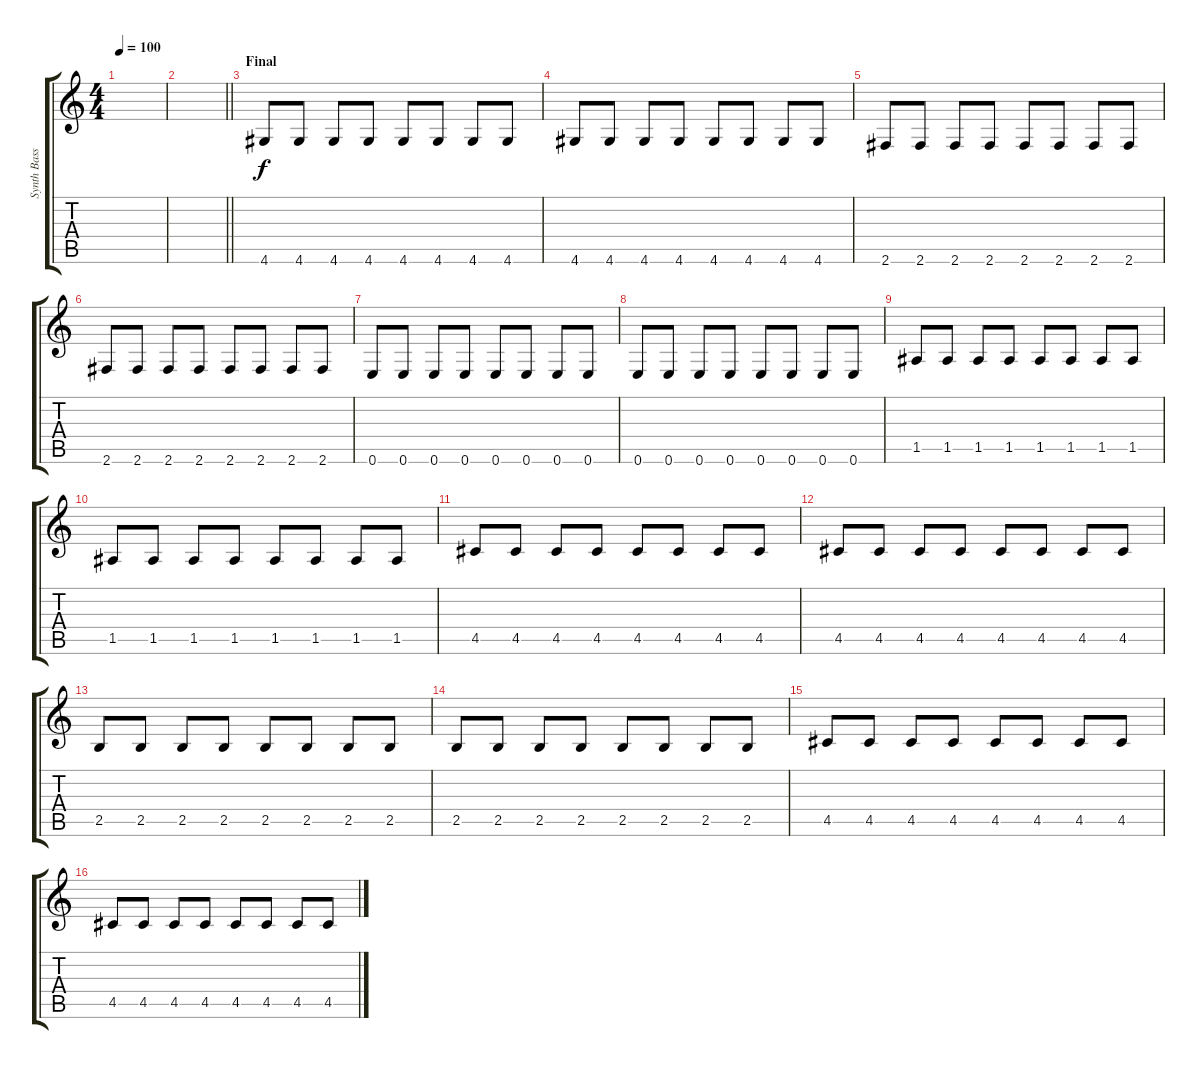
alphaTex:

\track ("Synth Bass" "Synth Bass") {instrument synthbass1}
\staff {score tabs}
\tuning (E4 B3 G3 D3 A2 E2) {hide}
\ts (4 4)
\tempo 100
\clef g2
\ks c
|
\barLineRight lightlight
|
\section ("" "Final")
4.6.8 4.6.8 4.6.8 4.6.8 4.6.8 4.6.8 4.6.8 4.6.8 |
4.6.8 4.6.8 4.6.8 4.6.8 4.6.8 4.6.8 4.6.8 4.6.8 |
2.6.8 2.6.8 2.6.8 2.6.8 2.6.8 2.6.8 2.6.8 2.6.8 |
2.6.8 2.6.8 2.6.8 2.6.8 2.6.8 2.6.8 2.6.8 2.6.8 |
0.6.8 0.6.8 0.6.8 0.6.8 0.6.8 0.6.8 0.6.8 0.6.8 |
0.6.8 0.6.8 0.6.8 0.6.8 0.6.8 0.6.8 0.6.8 0.6.8 |
1.5.8 1.5.8 1.5.8 1.5.8 1.5.8 1.5.8 1.5.8 1.5.8 |
1.5.8 1.5.8 1.5.8 1.5.8 1.5.8 1.5.8 1.5.8 1.5.8 |
4.5.8 4.5.8 4.5.8 4.5.8 4.5.8 4.5.8 4.5.8 4.5.8 |
4.5.8 4.5.8 4.5.8 4.5.8 4.5.8 4.5.8 4.5.8 4.5.8 |
2.5.8 2.5.8 2.5.8 2.5.8 2.5.8 2.5.8 2.5.8 2.5.8 |
2.5.8 2.5.8 2.5.8 2.5.8 2.5.8 2.5.8 2.5.8 2.5.8 |
4.5.8 4.5.8 4.5.8 4.5.8 4.5.8 4.5.8 4.5.8 4.5.8 |
4.5.8 4.5.8 4.5.8 4.5.8 4.5.8 4.5.8 4.5.8 4.5.8
